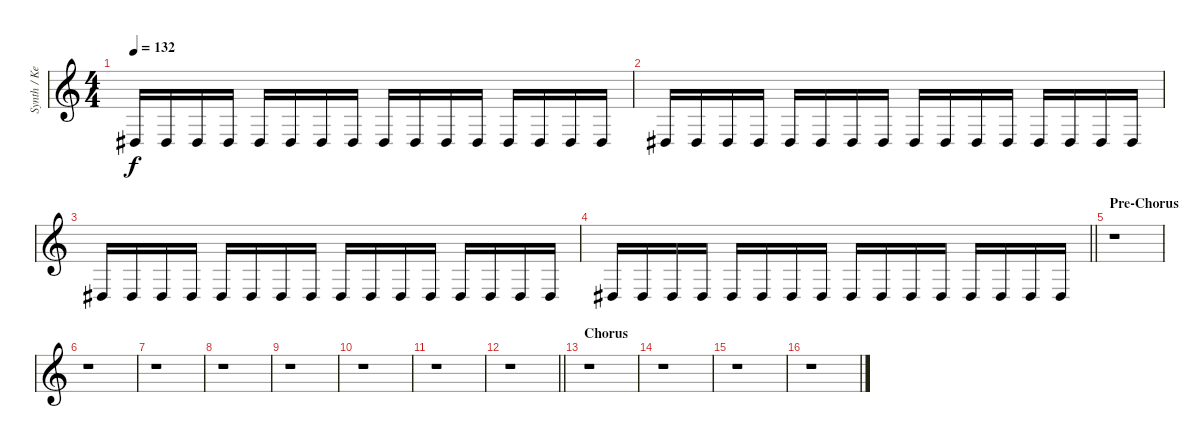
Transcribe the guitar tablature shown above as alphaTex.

\track ("Synth / Keyboard II" "Synth / Ke") {instrument synthbass1}
\staff {score}
\tuning (Eb4 Bb3 Gb3 Db3 Ab2 Eb2) {hide}
\ts (4 4)
\tempo 132
\clef g2
\ks c
0.6.16{dy f} 0.6.16 0.6.16 0.6.16 0.6.16 0.6.16 0.6.16 0.6.16 0.6.16 0.6.16 0.6.16 0.6.16 0.6.16 0.6.16 0.6.16 0.6.16 |
0.6.16 0.6.16 0.6.16 0.6.16 0.6.16 0.6.16 0.6.16 0.6.16 0.6.16 0.6.16 0.6.16 0.6.16 0.6.16 0.6.16 0.6.16 0.6.16 |
0.6.16 0.6.16 0.6.16 0.6.16 0.6.16 0.6.16 0.6.16 0.6.16 0.6.16 0.6.16 0.6.16 0.6.16 0.6.16 0.6.16 0.6.16 0.6.16 |
\barLineRight lightlight
0.6.16 0.6.16 0.6.16 0.6.16 0.6.16 0.6.16 0.6.16 0.6.16 0.6.16 0.6.16 0.6.16 0.6.16 0.6.16 0.6.16 0.6.16 0.6.16 |
\section ("" "Pre-Chorus")
r.1 |
r.1 |
r.1 |
r.1 |
r.1 |
r.1 |
r.1 |
\barLineRight lightlight
r.1 |
\section ("" "Chorus")
r.1 |
r.1 |
r.1 |
r.1
